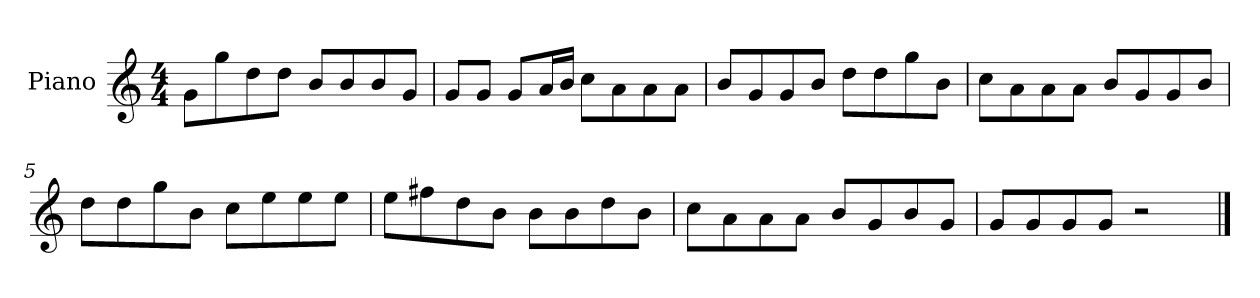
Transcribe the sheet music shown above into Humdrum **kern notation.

**kern
*part1
*staff1
*I"Piano
*I'P-no
*clefG2
*k[]
*M4/4
*MM90
=1
8g\L
8gg\
8dd\
8dd\J
8b/L
8b/
8b/
8g/J
=2
8g/L
8g/J
8g/L
16a/L
16b/JJ
8cc\L
8a\
8a\
8a\J
=3
8b/L
8g/
8g/
8b/J
8dd\L
8dd\
8gg\
8b\J
=4
8cc\L
8a\
8a\
8a\J
8b/L
8g/
8g/
8b/J
=5
8dd\L
8dd\
8gg\
8b\J
8cc\L
8ee\
8ee\
8ee\J
!!LO:LB:g=z
=6
8ee\L
8ff#X\
8dd\
8b\J
8b\L
8b\
8dd\
8b\J
=7
8cc\L
8a\
8a\
8a\J
8b/L
8g/
8b/
8g/J
=8
8g/L
8g/
8g/
8g/J
2r
==
*-
